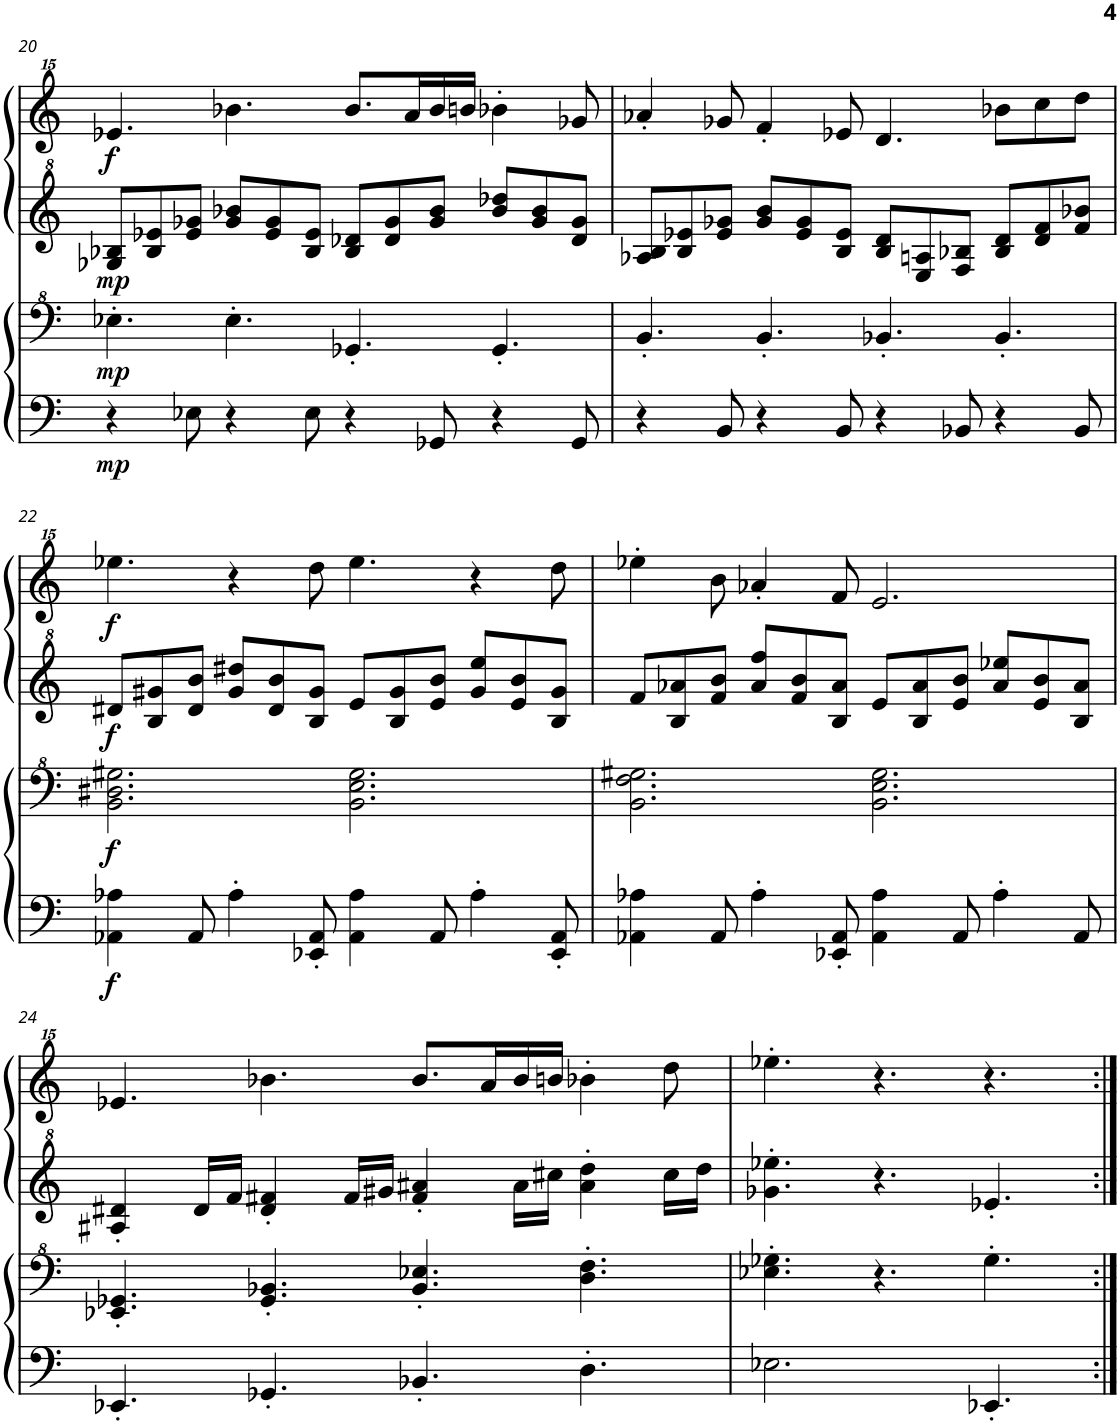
**kern	**dynam	**kern	**dynam	**kern	**dynam	**kern	**dynam
*part4	*part4	*part3	*part3	*part2	*part2	*part1	*part1
*staff4	*staff4	*staff3	*staff3	*staff2	*staff2	*staff1	*staff1
*I"Piano 4	*	*I"Piano	*	*I"Piano 3	*	*I"Piano	*
*I'Pno	*	*I'Pno	*	*I'Pno	*	*I'Pno	*
!!LO:PB:g=z
*clefF4	*	*clefF^4	*	*clefG^2	*	*clefG^^2	*
*k[]	*	*k[]	*	*k[]	*	*k[]	*
*M12/8	*	*M12/8	*	*M12/8	*	*M12/8	*
=20	=20	=20	=20	=20	=20	=20	=20
!	!LO:DY:b	!	!LO:DY:b	!	!LO:DY:b	!	!LO:DY:b
4r	mp	4.e-X'\	mp	8g-X/ 8b-X/L	mp	4.eee-X/	f
.	.	.	.	8b-/ 8ee-X/	.	.	.
8E-X\	.	.	.	8ee-/ 8gg-X/J	.	.	.
4r	.	4.e-'\	.	8gg-/ 8bb-X/L	.	4.bbb-X\	.
.	.	.	.	8ee-/ 8gg-/	.	.	.
8E-\	.	.	.	8b-/ 8ee-/J	.	.	.
4r	.	4.G-X'/	.	8b-/ 8dd-X/L	.	8.bbb-/L	.
.	.	.	.	8dd-/ 8gg-/	.	.	.
.	.	.	.	.	.	16aaa/L	.
8GG-X/	.	.	.	8gg-/ 8bb-/J	.	16bbb-/	.
.	.	.	.	.	.	16bbbn/JJ	.
4r	.	4.G-'/	.	8bb-/ 8ddd-X/L	.	4bbb-X'\	.
.	.	.	.	8gg-/ 8bb-/	.	.	.
8GG-/	.	.	.	8dd-/ 8gg-/J	.	8ggg-X/	.
=21	=21	=21	=21	=21	=21	=21	=21
4r	.	4.B'/	.	8a-X/ 8b/L	.	4aaa-X'/	.
.	.	.	.	8b/ 8ee-X/	.	.	.
8BB/	.	.	.	8ee-/ 8gg-X/J	.	8ggg-X/	.
4r	.	4.B'/	.	8gg-/ 8bb/L	.	4fff'/	.
.	.	.	.	8ee-/ 8gg-/	.	.	.
8BB/	.	.	.	8b/ 8ee-/J	.	8eee-X/	.
4r	.	4.B-X'/	.	8b/ 8dd/L	.	4.ddd/	.
.	.	.	.	8e/ 8an/	.	.	.
8BB-X/	.	.	.	8f/ 8b-X/J	.	.	.
4r	.	4.B-'/	.	8b-/ 8dd/L	.	8bbb-X\L	.
.	.	.	.	8dd/ 8ff/	.	8cccc\	.
8BB-/	.	.	.	8ff/ 8bb-X/J	.	8dddd\J	.
!!LO:LB:g=z
=22	=22	=22	=22	=22	=22	=22	=22
!	!LO:DY:b	!	!LO:DY:b	!	!LO:DY:b	!	!LO:DY:b
4AA-X\ 4A-X\	f	2.B\ 2.d#X\ 2.g#X\	f	8dd#X/L	f	4.eeee-X\	f
.	.	.	.	8b/ 8gg#X/	.	.	.
8AA-/	.	.	.	8dd#/ 8bb/J	.	.	.
4A-'\	.	.	.	8gg#/ 8ddd#X/L	.	4r	.
.	.	.	.	8dd#/ 8bb/	.	.	.
8EE-X/' 8AA-/'	.	.	.	8b/ 8gg#/J	.	8dddd\	.
4AA-\ 4A-\	.	2.B\ 2.e\ 2.g#\	.	8ee/L	.	4.eeee-\	.
.	.	.	.	8b/ 8gg#/	.	.	.
8AA-/	.	.	.	8ee/ 8bb/J	.	.	.
4A-'\	.	.	.	8gg#/ 8eee/L	.	4r	.
.	.	.	.	8ee/ 8bb/	.	.	.
8EE-/' 8AA-/'	.	.	.	8b/ 8gg#/J	.	8dddd\	.
=23	=23	=23	=23	=23	=23	=23	=23
4AA-X\ 4A-X\	.	2.B\ 2.f\ 2.g#X\	.	8ff/L	.	4eeee-X'\	.
.	.	.	.	8b/ 8aa-X/	.	.	.
8AA-/	.	.	.	8ff/ 8bb/J	.	8bbb\	.
4A-'\	.	.	.	8aa-/ 8fff/L	.	4aaa-X'/	.
.	.	.	.	8ff/ 8bb/	.	.	.
8EE-X/' 8AA-/'	.	.	.	8b/ 8aa-/J	.	8fff/	.
4AA-\ 4A-\	.	2.B\ 2.e\ 2.g#\	.	8ee/L	.	2.eee/	.
.	.	.	.	8b/ 8aa-/	.	.	.
8AA-/	.	.	.	8ee/ 8bb/J	.	.	.
4A-'\	.	.	.	8aa-/ 8eee-X/L	.	.	.
.	.	.	.	8ee/ 8bb/	.	.	.
8AA-/	.	.	.	8b/ 8aa-/J	.	.	.
!!LO:LB:g=z
=24	=24	=24	=24	=24	=24	=24	=24
4.EE-X'/	.	4.E-X/' 4.G-X/'	.	4a#X/' 4dd#X/'	.	4.eee-X/	.
.	.	.	.	16dd#/LL	.	.	.
.	.	.	.	16ff/JJ	.	.	.
4.GG-X'/	.	4.G-/' 4.B-X/'	.	4dd#/' 4ff#X/'	.	4.bbb-X\	.
.	.	.	.	16ff#/LL	.	.	.
.	.	.	.	16gg#X/JJ	.	.	.
4.BB-X'/	.	4.B-/' 4.e-X/'	.	4ff#/' 4aa#X/'	.	8.bbb-/L	.
.	.	.	.	.	.	16aaa/L	.
.	.	.	.	16aa#\LL	.	16bbb-/	.
.	.	.	.	16ccc#X\JJ	.	16bbbn/JJ	.
4.D'\	.	4.d\' 4.f\'	.	4aa#\' 4ddd\'	.	4bbb-X'\	.
.	.	.	.	16ccc#\LL	.	8dddd\	.
.	.	.	.	16ddd\JJ	.	.	.
=25	=25	=25	=25	=25	=25	=25	=25
2.E-X\	.	4.e-X\' 4.g-X\'	.	4.gg-X\' 4.eee-X\'	.	4.eeee-X'\	.
.	.	4.r	.	4.r	.	4.r	.
4.EE-X'/	.	4.g-'\	.	4.ee-X'/	.	4.r	.
=:|!	=:|!	=:|!	=:|!	=:|!	=:|!	=:|!	=:|!
*-	*-	*-	*-	*-	*-	*-	*-
